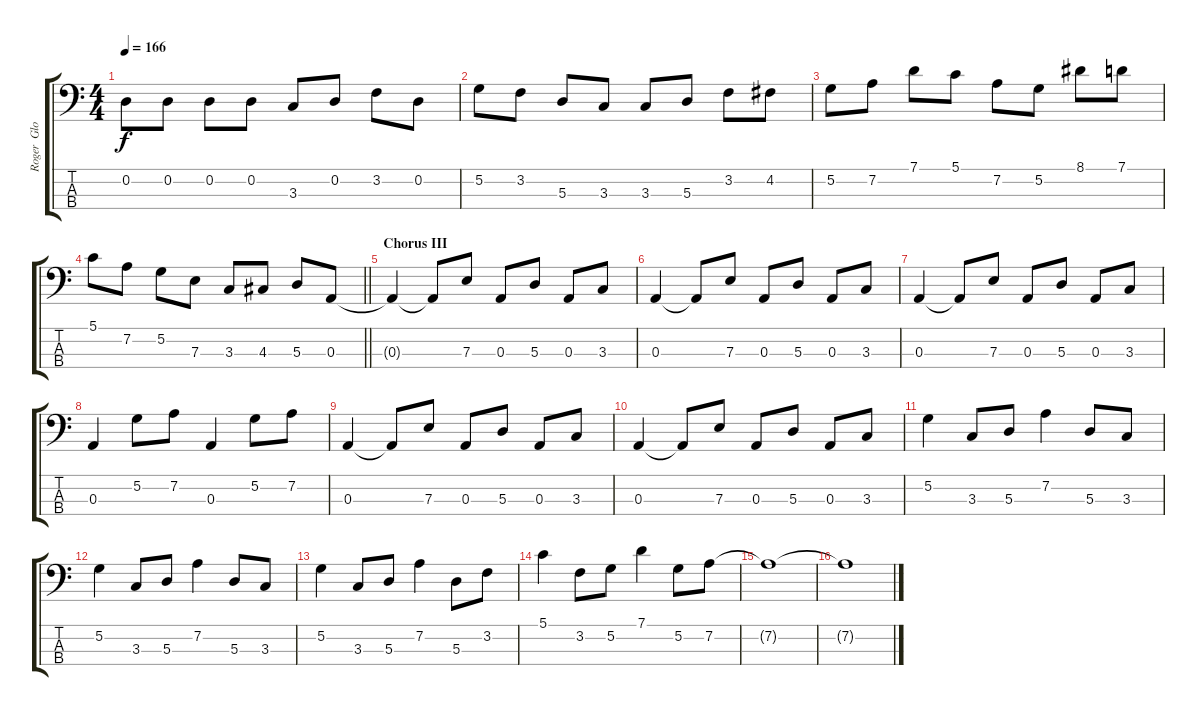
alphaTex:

\track ("Roger  Glover" "Roger  Glo") {instrument electricbassfinger}
\staff {score tabs}
\tuning (G2 D2 A1 E1) {hide}
\ts (4 4)
\tempo 166
\clef f4
\ks c
0.2.8{dy f} 0.2.8 0.2.8 0.2.8 3.3.8 0.2.8 3.2.8 0.2.8 |
5.2.8 3.2.8 5.3.8 3.3.8 3.3.8 5.3.8 3.2.8 4.2.8 |
5.2.8 7.2.8 7.1.8 5.1.8 7.2.8 5.2.8 8.1.8 7.1.8 |
\barLineRight lightlight
5.1.8 7.2.8 5.2.8 7.3.8 3.3.8 4.3.8 5.3.8 0.3.8 |
\section ("" "Chorus III")
0.3{t}.4 0.3{t}.8 7.3.8 0.3.8 5.3.8 0.3.8 3.3.8 |
0.3.4 0.3{t}.8 7.3.8 0.3.8 5.3.8 0.3.8 3.3.8 |
0.3.4 0.3{t}.8 7.3.8 0.3.8 5.3.8 0.3.8 3.3.8 |
0.3.4 5.2.8 7.2.8 0.3.4 5.2.8 7.2.8 |
0.3.4 0.3{t}.8 7.3.8 0.3.8 5.3.8 0.3.8 3.3.8 |
0.3.4 0.3{t}.8 7.3.8 0.3.8 5.3.8 0.3.8 3.3.8 |
5.2.4 3.3.8 5.3.8 7.2.4 5.3.8 3.3.8 |
5.2.4 3.3.8 5.3.8 7.2.4 5.3.8 3.3.8 |
5.2.4 3.3.8 5.3.8 7.2.4 5.3.8 3.2.8 |
5.1.4 3.2.8 5.2.8 7.1.4 5.2.8 7.2.8 |
7.2{t}.1 |
7.2{t}.1
